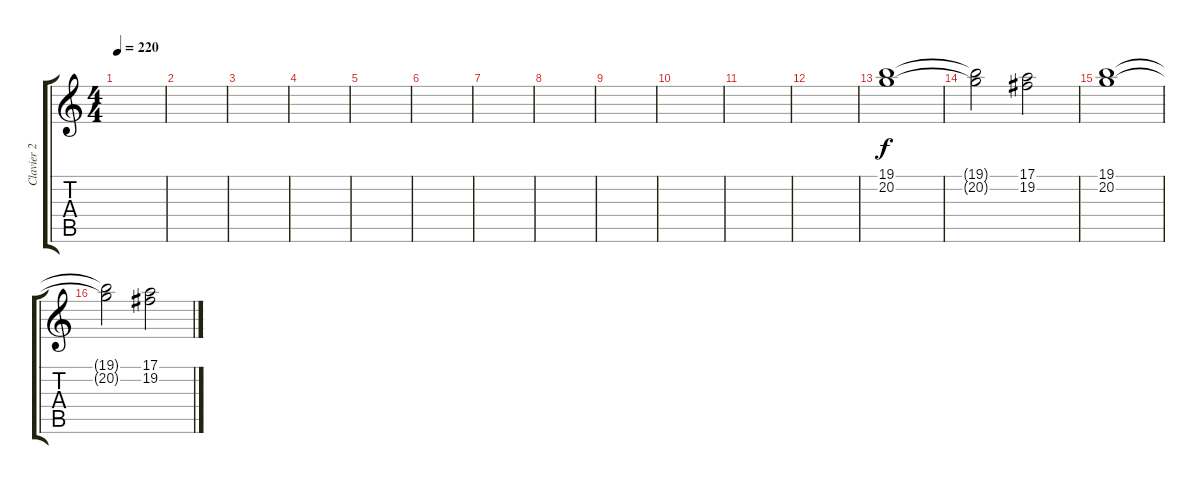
\track ("Clavier 2" "Clavier 2") {instrument stringensemble1}
\staff {score tabs}
\tuning (E4 B3 G3 D3 A2 E2) {hide}
\ts (4 4)
\tempo 220
\clef g2
\ks c
|
|
|
|
|
|
|
|
|
|
|
|
(19.1 20.2).1 |
(19.1{t} 20.2{t}).2 (17.1 19.2).2 |
(19.1 20.2).1 |
(19.1{t} 20.2{t}).2 (17.1 19.2).2
